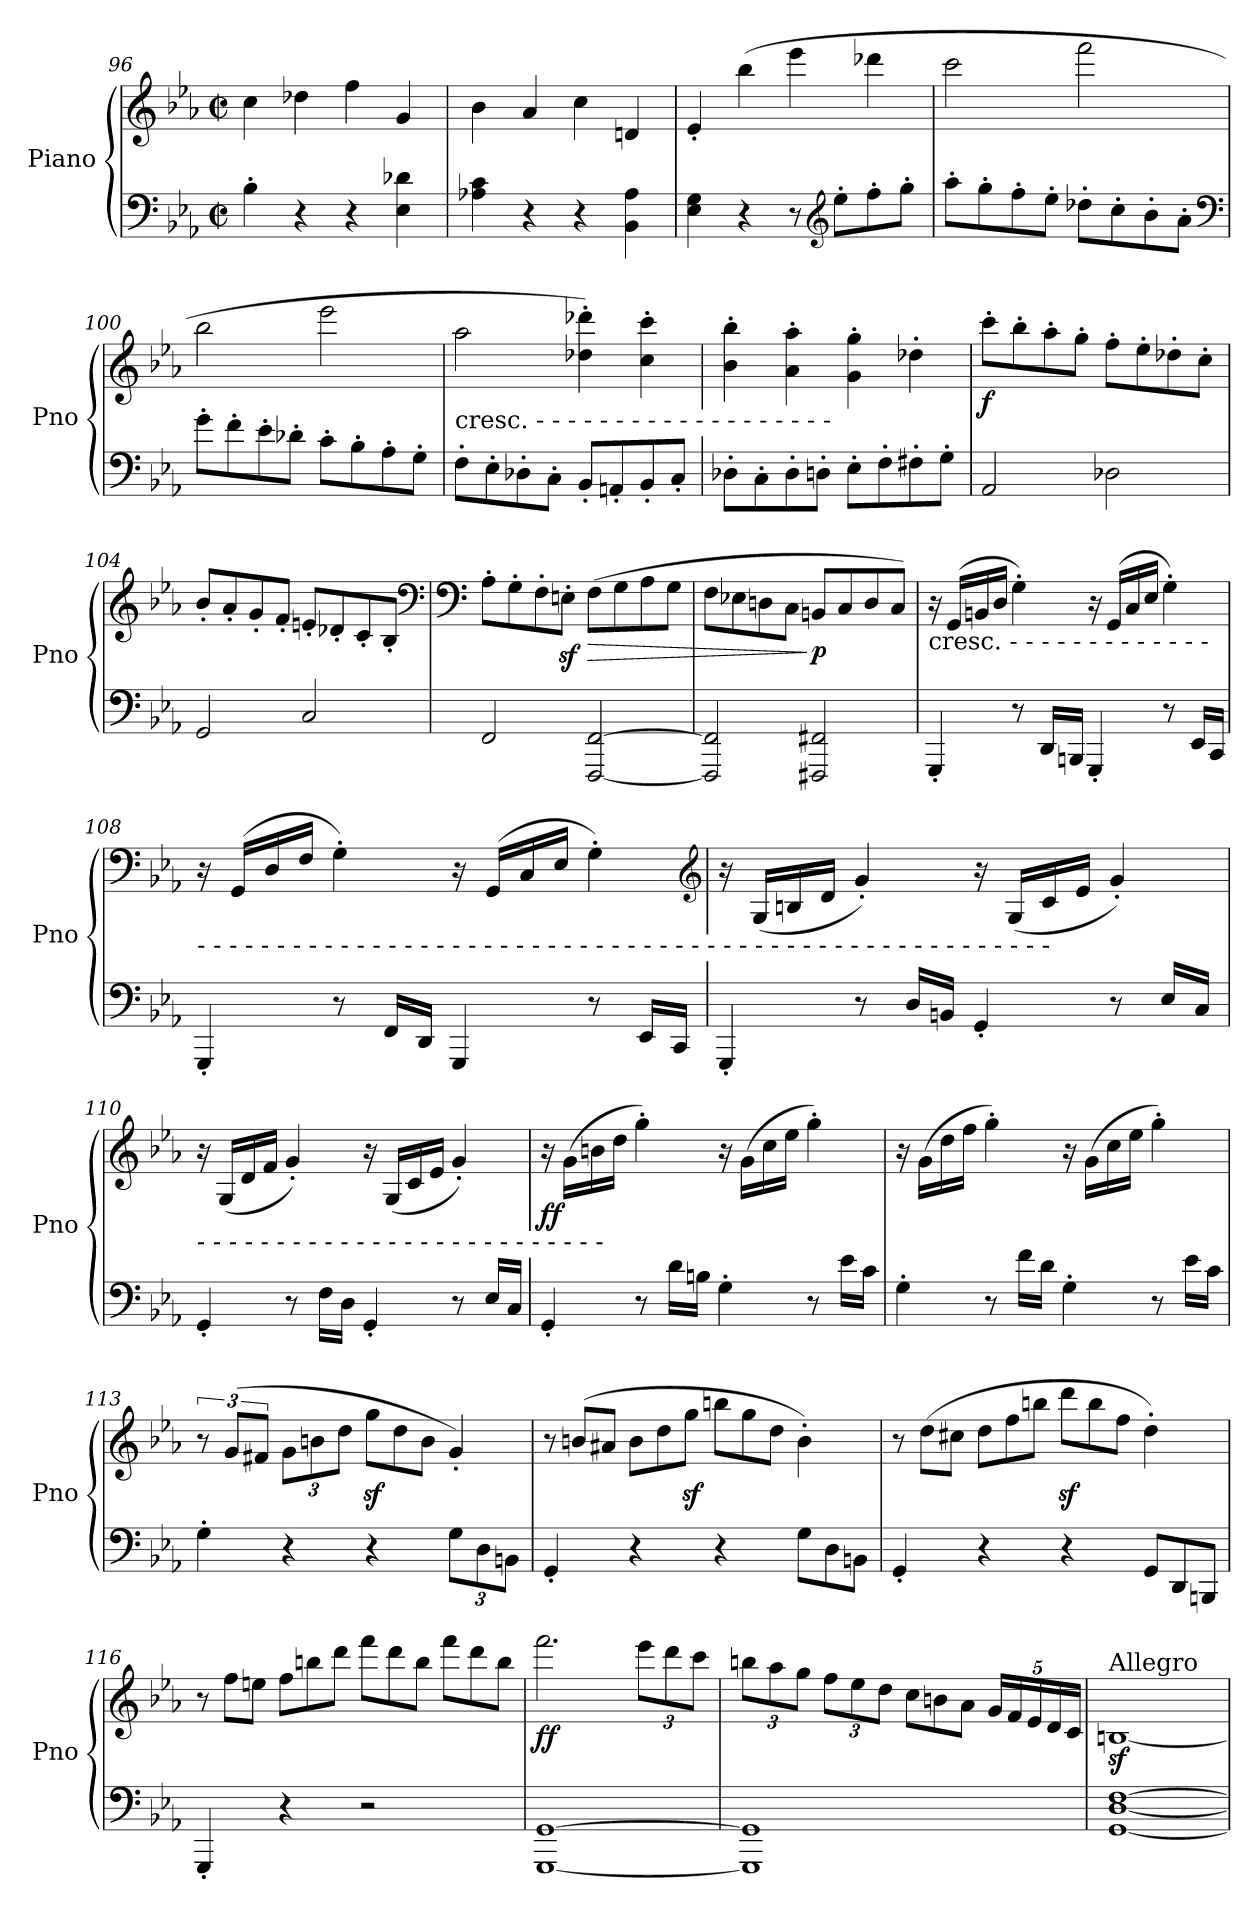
**kern	**kern	**dynam
*part1	*part1	*part1
*staff2	*staff1	*staff1/2
*I"Piano	*	*
*I'Pno	*	*
!!LO:LB:g=z
*clefF4	*clefG2	*
*k[b-e-a-]	*k[b-e-a-]	*
*E-:	*E-:	*
*M2/2	*M2/2	*
*met(c|)	*met(c|)	*
=96	=96	=96
4B-'\	4cc\	.
4r	4dd-X\	.
4r	4ff\	.
4E-\ 4d-X\	4g/	.
=97	=97	=97
4A-X\ 4c\	4b-\	.
4r	4a-/	.
4r	4cc\	.
4BB-\ 4A-\	4dn/	.
=98	=98	=98
4E-\ 4G\	4e-'/	.
4r	(4bb-\	.
8r	4eee-\	.
*clefG2	*	*
8ee-'\L	.	.
8ff'\	4ddd-X\	.
8gg'\J	.	.
=99	=99	=99
8aa-'\L	2ccc\	.
8gg'\	.	.
8ff'\	.	.
8ee-'\J	.	.
8dd-X'\L	2fff\	.
8cc'\	.	.
8b-'\	.	.
8a-'\J	.	.
*clefF4	*	*
=100	=100	=100
8g'\L	2bb-\	.
8f'\	.	.
8e-'\	.	.
8d-X'\J	.	.
8c'\L	2eee-\	.
8B-'\	.	.
8A-'\	.	.
8G'\J	.	.
!!LO:LB:g=z
=101	=101	=101
!	!LO:TX:b:t=cresc.  -  -  -  -  -  -  -  -  -  -  -  -  -  -  -  -  -  -  -	!
8F'\L	2aa-\	.
8E-'\	.	.
8D-X'\	.	.
8C'\J	.	.
8BB-'/L	4dd-X\' 4ddd-X\')	.
8AAn'/	.	.
8BB-'/	4cc\' 4ccc\'	.
8C'/J	.	.
=102	=102	=102
8D-X'\L	4b-\' 4bb-\'	.
8C'\	.	.
8D-'\	4a-\' 4aa-\'	.
8Dn'\J	.	.
8E-'\L	4g\' 4gg\'	.
8F'\	.	.
8F#X'\	4dd-X'\	.
8G'\J	.	.
=103	=103	=103
!	!	!LO:DY:b
2AA-/	8ccc'\L	f
.	8bb-'\	.
.	8aa-'\	.
.	8gg'\J	.
2D-X\	8ff'\L	.
.	8ee-'\	.
.	8dd-X'\	.
.	8cc'\J	.
=104	=104	=104
2GG/	8b-'/L	.
.	8a-'/	.
.	8g'/	.
.	8f'/J	.
2C/	8en'/L	.
.	8d-X'/	.
.	8c'/	.
.	8B-'/J	.
*	*clefF4	*
!!LO:LB:g=z
=105	=105	=105
*	*clefF4	*
2FF/	8A-'\L	.
.	8G'\	.
.	8F'\	.
.	8Enz<'\J	.
!	!	!LO:HP:b
[2FFF/ [2FF/	(8F\L	>
.	8G\	.
.	8A-\	.
.	8G\J	.
=106	=106	=106
2FFF/] 2FF/]	8F\L	.
.	8E-X\	.
.	8Dn\	.
.	8C\J	.
!	!	!LO:DY:n=1:b
2FFF#X/ 2FF#X/	8BBn/L	] p
.	8C/	.
.	8D/	.
.	8C/J)	.
=107	=107	=107
!	!LO:TX:b:t=cresc.  -  -  -  -  -  -  -  -  -  -  -  -  -	!
4GGG'/	16r	.
.	(16GG/LL	.
.	16BBn/	.
.	16D/JJ	.
8r	4G'\)	.
16DD/LL	.	.
16BBBn/JJ	.	.
4GGG'/	16r	.
.	(16GG/LL	.
.	16C/	.
.	16E-/JJ	.
8r	4G'\)	.
16EE-/LL	.	.
16CC/JJ	.	.
!!LO:LB:g=z
=108	=108	=108
!LO:TX:a:t=-  -  -  -  -  -  -  -  -  -  -  -  -  -  -  -  -  -  -  -  -  -  -  -  -  -  -  -  -  -  -  -  -  -  -  -  -  -  -  -  -  -  -  -  -  -  -  -  -  -  -  -  -  -	!	!
4GGG'/	16r	.
.	(16GG/LL	.
.	16D/	.
.	16F/JJ	.
8r	4G'\)	.
16FF/LL	.	.
16DD/JJ	.	.
4GGG/	16r	.
.	(16GG/LL	.
.	16C/	.
.	16E-/JJ	.
8r	4G'\)	.
16EE-/LL	.	.
16CC/JJ	.	.
*	*clefG2	*
=109	=109	=109
4GGG'/	16r	.
.	(16G/LL	.
.	16Bn/	.
.	16d/JJ	.
8r	4g'/)	.
16D/LL	.	.
16BBn/JJ	.	.
4GG'/	16r	.
.	(16G/LL	.
.	16c/	.
.	16e-/JJ	.
8r	4g'/)	.
16E-/LL	.	.
16C/JJ	.	.
!!LO:PB:g=z
=110	=110	=110
!LO:TX:a:t=-  -  -  -  -  -  -  -  -  -  -  -  -  -  -  -  -  -  -  -  -  -  -  -  -  -	!	!
4GG'/	16r	.
.	(16G/LL	.
.	16d/	.
.	16f/JJ	.
8r	4g'/)	.
16F\LL	.	.
16D\JJ	.	.
4GG'/	16r	.
.	(16G/LL	.
.	16c/	.
.	16e-/JJ	.
8r	4g'/)	.
16E-/LL	.	.
16C/JJ	.	.
=111	=111	=111
!	!	!LO:DY:b
4GG'/	16r	ff
.	(16g\LL	.
.	16bn\	.
.	16dd\JJ	.
8r	4gg'\)	.
16d\LL	.	.
16Bn\JJ	.	.
4G'\	16r	.
.	(16g\LL	.
.	16cc\	.
.	16ee-\JJ	.
8r	4gg'\)	.
16e-\LL	.	.
16c\JJ	.	.
!!LO:LB:g=z
=112	=112	=112
4G'\	16r	.
.	(16g\LL	.
.	16dd\	.
.	16ff\JJ	.
8r	4gg'\)	.
16f\LL	.	.
16d\JJ	.	.
4G'\	16r	.
.	(16g\LL	.
.	16cc\	.
.	16ee-\JJ	.
8r	4gg'\)	.
16e-\LL	.	.
16c\JJ	.	.
=113	=113	=113
4G'\	12r	.
.	(12g/L	.
.	12f#X/J	.
4r	12g\L	.
.	12bn\	.
.	12dd\J	.
*	*Xtuplet	*
4r	12ggz<\L	.
.	12dd\	.
.	12b\J	.
12G\L	4g'/)	.
12D\	.	.
12BBn\J	.	.
!!LO:LB:g=z
=114	=114	=114
4GG'/	12r	.
.	(12bn/L	.
.	12a#X/J	.
4r	12b\L	.
.	12dd\	.
.	12ggz<\J	.
4r	12bbn\L	.
.	12gg\	.
.	12dd\J	.
*Xtuplet	*	*
12G\L	4b'\)	.
12D\	.	.
12BBn\J	.	.
=115	=115	=115
4GG'/	12r	.
.	(12dd\L	.
.	12cc#X\J	.
4r	12dd\L	.
.	12ff\	.
.	12bbn\J	.
4r	12dddz<\L	.
.	12bb\	.
.	12ff\J	.
12GG/L	4dd'\)	.
12DD/	.	.
12BBBn/J	.	.
!!LO:LB:g=z
=116	=116	=116
4GGG'/	12r	.
.	12ff\L	.
.	12een\J	.
4r	12ff\L	.
.	12bbn\	.
.	12ddd\J	.
2r	12fff\L	.
.	12ddd\	.
.	12bb\J	.
.	12fff\L	.
.	12ddd\	.
.	12bb\J	.
=117	=117	=117
!	!	!LO:DY:b
[1GGG [1GG	2.fff\	ff
*	*tuplet	*
*	*Xbrackettup	*
.	12eee-\L	.
.	12ddd\	.
.	12ccc\J	.
=118	=118	=118
1GGG] 1GG]	12bbn\L	.
.	12aa-\	.
.	12gg\J	.
.	12ff\L	.
.	12ee-\	.
.	12dd\J	.
*	*Xtuplet	*
.	12cc\L	.
.	12bn\	.
.	12a-\J	.
*	*tuplet	*
.	20g/LL	.
.	20f/	.
.	20e-/	.
.	20d/	.
.	20c/JJ	.
=119	=119	=119
!	!LO:TX:a:t=Allegro	!
[1GG [1D [1F	[1Bnz<	.
=	=	=
*-	*-	*-
